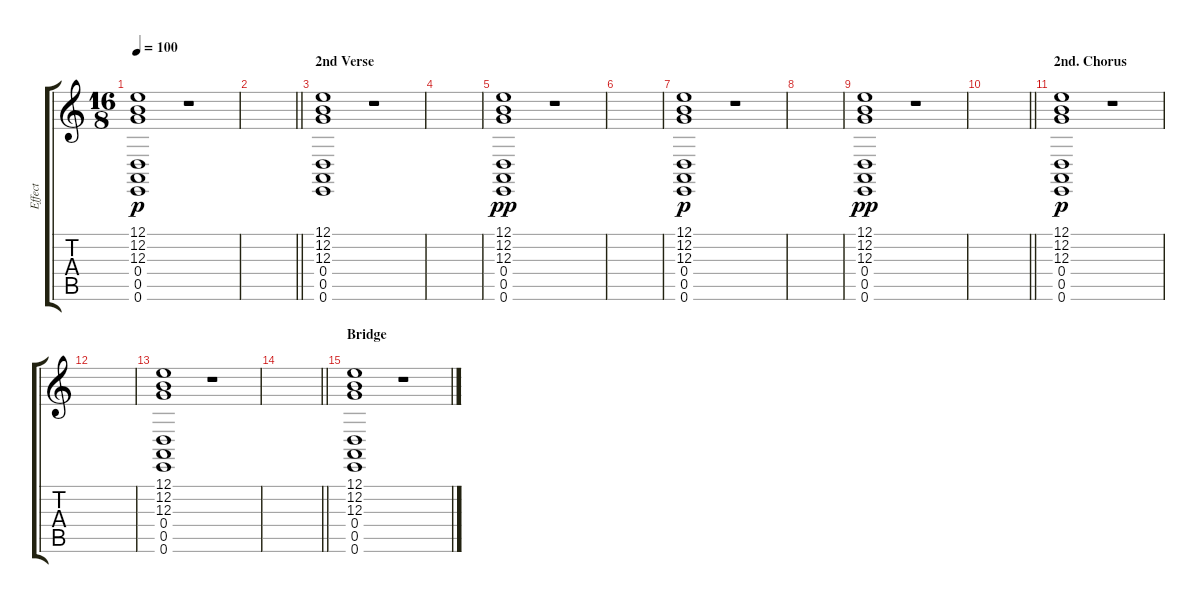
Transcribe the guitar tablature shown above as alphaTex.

\track ("Effect" "Effect") {instrument gunshot}
\staff {score tabs}
\tuning (E4 B3 G3 D3 A2 E2) {hide}
\ts (16 8)
\tempo 100
\clef g2
\ks c
(12.1 12.2 12.3 0.4 0.5 0.6).1{dy p} r.1 |
\barLineRight lightlight
|
\section ("" "2nd Verse")
(12.1 12.2 12.3 0.4 0.5 0.6).1 r.1 |
|
(12.1 12.2 12.3 0.4 0.5 0.6).1{dy pp} r.1 |
|
(12.1 12.2 12.3 0.4 0.5 0.6).1{dy p} r.1 |
|
(12.1 12.2 12.3 0.4 0.5 0.6).1{dy pp} r.1 |
\barLineRight lightlight
|
\section ("" "2nd. Chorus")
(12.1 12.2 12.3 0.4 0.5 0.6).1{dy p} r.1 |
|
(12.1 12.2 12.3 0.4 0.5 0.6).1 r.1 |
\barLineRight lightlight
|
\section ("" "Bridge")
(12.1 12.2 12.3 0.4 0.5 0.6).1 r.1
